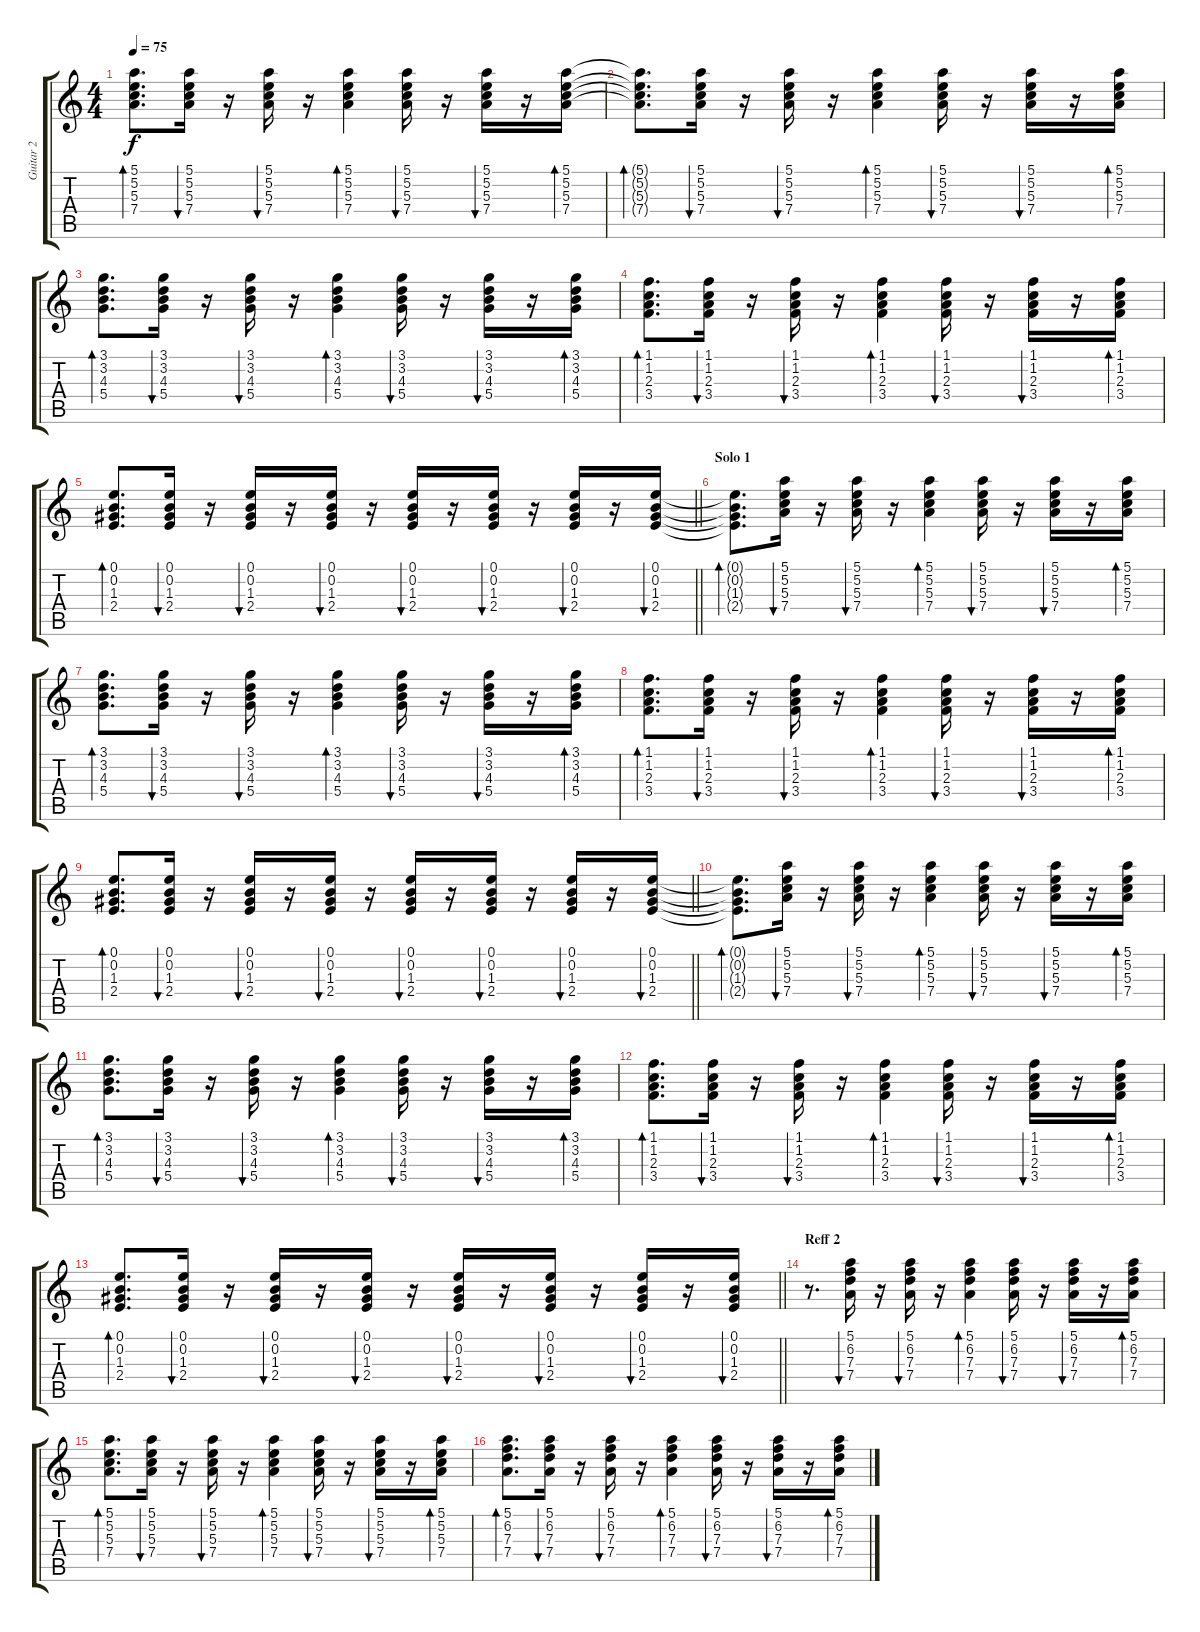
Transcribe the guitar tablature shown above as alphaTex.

\track ("Guitar 2" "Guitar 2") {instrument electricguitarclean}
\staff {score tabs}
\tuning (E4 B3 G3 D3 A2 E2) {hide}
\ts (4 4)
\tempo 75
\clef g2
\ks c
(5.1{t} 5.2{t} 5.3{t} 7.4{t}).8{d bd 30 dy f} (5.1 5.2 5.3 7.4).16{bu 30} r.16 (5.1 5.2 5.3 7.4).16{bu 30} r.16 (5.1 5.2 5.3 7.4).4{bd 30} (5.1 5.2 5.3 7.4).16{bu 30} r.16 (5.1 5.2 5.3 7.4).16{bu 30} r.16 (5.1 5.2 5.3 7.4).16{bd 30} |
(5.1{t} 5.2{t} 5.3{t} 7.4{t}).8{d bd 30} (5.1 5.2 5.3 7.4).16{bu 30} r.16 (5.1 5.2 5.3 7.4).16{bu 30} r.16 (5.1 5.2 5.3 7.4).4{bd 30} (5.1 5.2 5.3 7.4).16{bu 30} r.16 (5.1 5.2 5.3 7.4).16{bu 30} r.16 (5.1 5.2 5.3 7.4).16{bd 30} |
(3.1 3.2 4.3 5.4).8{d bd 30} (3.1 3.2 4.3 5.4).16{bu 30} r.16 (3.1 3.2 4.3 5.4).16{bu 30} r.16 (3.1 3.2 4.3 5.4).4{bd 30} (3.1 3.2 4.3 5.4).16{bu 30} r.16 (3.1 3.2 4.3 5.4).16{bu 30} r.16 (3.1 3.2 4.3 5.4).16{bd 30} |
(1.1 1.2 2.3 3.4).8{d bd 30} (1.1 1.2 2.3 3.4).16{bu 30} r.16 (1.1 1.2 2.3 3.4).16{bu 30} r.16 (1.1 1.2 2.3 3.4).4{bd 30} (1.1 1.2 2.3 3.4).16{bu 30} r.16 (1.1 1.2 2.3 3.4).16{bu 30} r.16 (1.1 1.2 2.3 3.4).16{bd 30} |
\barLineRight lightlight
(0.1 0.2 1.3 2.4).8{d bd 30} (0.1 0.2 1.3 2.4).16{bu 30} r.16 (0.1 0.2 1.3 2.4).16{bu 30} r.16 (0.1 0.2 1.3 2.4).16{bu 30} r.16 (0.1 0.2 1.3 2.4).16{bu 30} r.16 (0.1 0.2 1.3 2.4).16{bu 30} r.16 (0.1 0.2 1.3 2.4).16{bu 30} r.16 (0.1 0.2 1.3 2.4).16{bu 30} |
\section ("" "Solo 1")
(0.1{t} 0.2{t} 1.3{t} 2.4{t}).8{d bd 30} (5.1 5.2 5.3 7.4).16{bu 30} r.16 (5.1 5.2 5.3 7.4).16{bu 30} r.16 (5.1 5.2 5.3 7.4).4{bd 30} (5.1 5.2 5.3 7.4).16{bu 30} r.16 (5.1 5.2 5.3 7.4).16{bu 30} r.16 (5.1 5.2 5.3 7.4).16{bd 30} |
(3.1 3.2 4.3 5.4).8{d bd 30} (3.1 3.2 4.3 5.4).16{bu 30} r.16 (3.1 3.2 4.3 5.4).16{bu 30} r.16 (3.1 3.2 4.3 5.4).4{bd 30} (3.1 3.2 4.3 5.4).16{bu 30} r.16 (3.1 3.2 4.3 5.4).16{bu 30} r.16 (3.1 3.2 4.3 5.4).16{bd 30} |
(1.1 1.2 2.3 3.4).8{d bd 30} (1.1 1.2 2.3 3.4).16{bu 30} r.16 (1.1 1.2 2.3 3.4).16{bu 30} r.16 (1.1 1.2 2.3 3.4).4{bd 30} (1.1 1.2 2.3 3.4).16{bu 30} r.16 (1.1 1.2 2.3 3.4).16{bu 30} r.16 (1.1 1.2 2.3 3.4).16{bd 30} |
\barLineRight lightlight
(0.1 0.2 1.3 2.4).8{d bd 30} (0.1 0.2 1.3 2.4).16{bu 30} r.16 (0.1 0.2 1.3 2.4).16{bu 30} r.16 (0.1 0.2 1.3 2.4).16{bu 30} r.16 (0.1 0.2 1.3 2.4).16{bu 30} r.16 (0.1 0.2 1.3 2.4).16{bu 30} r.16 (0.1 0.2 1.3 2.4).16{bu 30} r.16 (0.1 0.2 1.3 2.4).16{bu 30} |
(0.1{t} 0.2{t} 1.3{t} 2.4{t}).8{d bd 30} (5.1 5.2 5.3 7.4).16{bu 30} r.16 (5.1 5.2 5.3 7.4).16{bu 30} r.16 (5.1 5.2 5.3 7.4).4{bd 30} (5.1 5.2 5.3 7.4).16{bu 30} r.16 (5.1 5.2 5.3 7.4).16{bu 30} r.16 (5.1 5.2 5.3 7.4).16{bd 30} |
(3.1 3.2 4.3 5.4).8{d bd 30} (3.1 3.2 4.3 5.4).16{bu 30} r.16 (3.1 3.2 4.3 5.4).16{bu 30} r.16 (3.1 3.2 4.3 5.4).4{bd 30} (3.1 3.2 4.3 5.4).16{bu 30} r.16 (3.1 3.2 4.3 5.4).16{bu 30} r.16 (3.1 3.2 4.3 5.4).16{bd 30} |
(1.1 1.2 2.3 3.4).8{d bd 30} (1.1 1.2 2.3 3.4).16{bu 30} r.16 (1.1 1.2 2.3 3.4).16{bu 30} r.16 (1.1 1.2 2.3 3.4).4{bd 30} (1.1 1.2 2.3 3.4).16{bu 30} r.16 (1.1 1.2 2.3 3.4).16{bu 30} r.16 (1.1 1.2 2.3 3.4).16{bd 30} |
\barLineRight lightlight
(0.1 0.2 1.3 2.4).8{d bd 30} (0.1 0.2 1.3 2.4).16{bu 30} r.16 (0.1 0.2 1.3 2.4).16{bu 30} r.16 (0.1 0.2 1.3 2.4).16{bu 30} r.16 (0.1 0.2 1.3 2.4).16{bu 30} r.16 (0.1 0.2 1.3 2.4).16{bu 30} r.16 (0.1 0.2 1.3 2.4).16{bu 30} r.16 (0.1 0.2 1.3 2.4).16{bu 30} |
\section ("" "Reff 2")
r.8{d} (5.1 6.2 7.3 7.4).16{bu 30} r.16 (5.1 6.2 7.3 7.4).16{bu 30} r.16 (5.1 6.2 7.3 7.4).4{bd 30} (5.1 6.2 7.3 7.4).16{bu 30} r.16 (5.1 6.2 7.3 7.4).16{bu 30} r.16 (5.1 6.2 7.3 7.4).16{bd 30} |
(5.1 5.2 5.3 7.4).8{d bd 30} (5.1 5.2 5.3 7.4).16{bu 30} r.16 (5.1 5.2 5.3 7.4).16{bu 30} r.16 (5.1 5.2 5.3 7.4).4{bd 30} (5.1 5.2 5.3 7.4).16{bu 30} r.16 (5.1 5.2 5.3 7.4).16{bu 30} r.16 (5.1 5.2 5.3 7.4).16{bd 30} |
(5.1 6.2 7.3 7.4).8{d bd 30} (5.1 6.2 7.3 7.4).16{bu 30} r.16 (5.1 6.2 7.3 7.4).16{bu 30} r.16 (5.1 6.2 7.3 7.4).4{bd 30} (5.1 6.2 7.3 7.4).16{bu 30} r.16 (5.1 6.2 7.3 7.4).16{bu 30} r.16 (5.1 6.2 7.3 7.4).16{bd 30}
